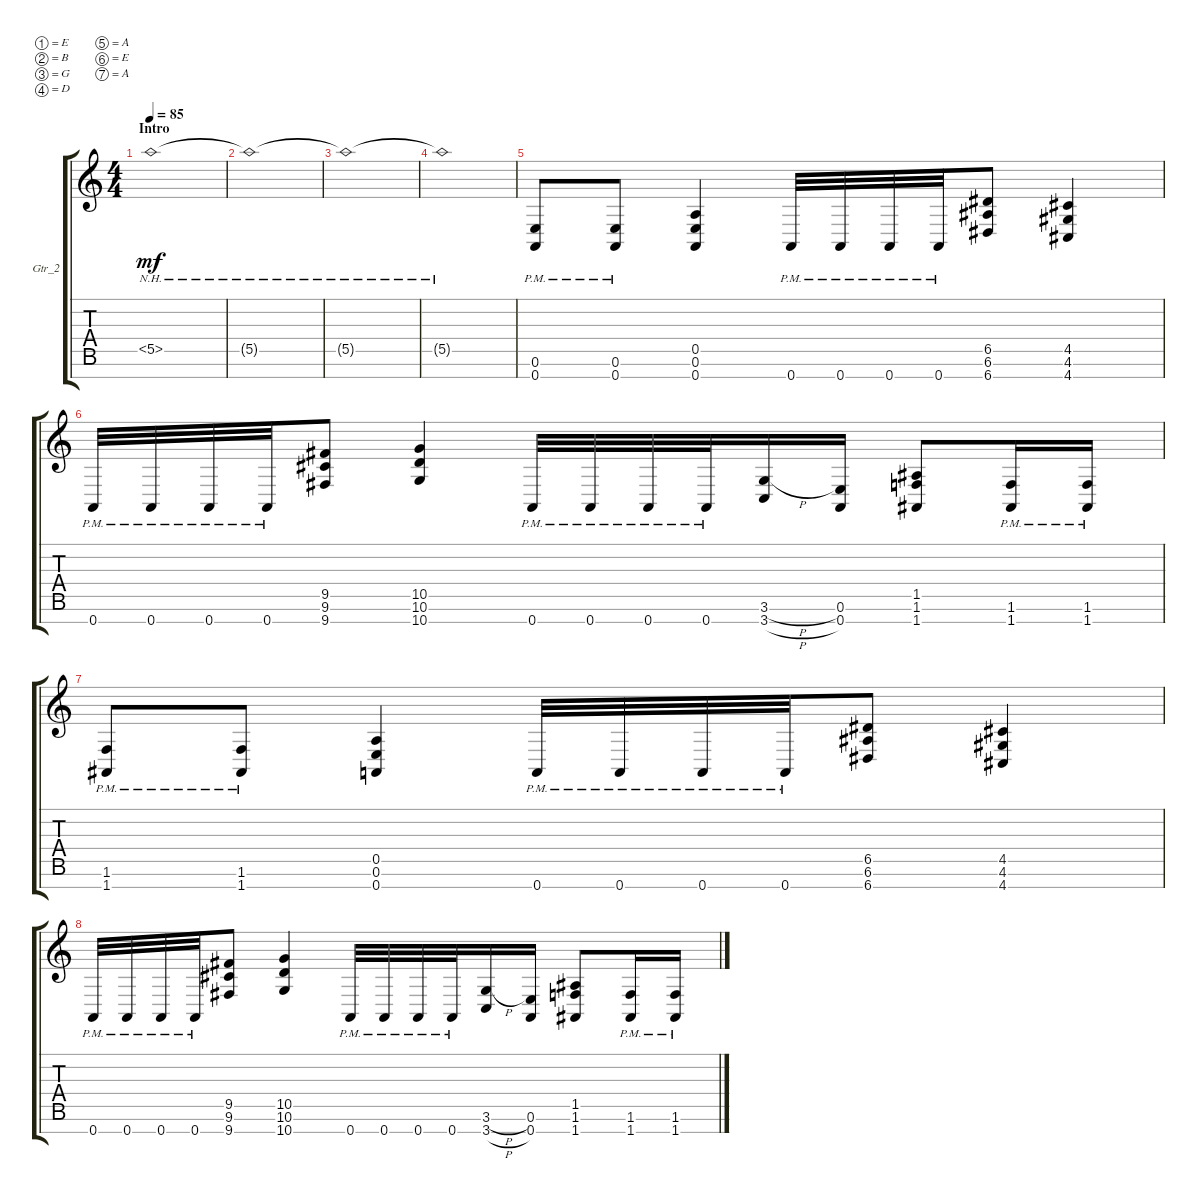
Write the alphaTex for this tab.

\defaultSystemsLayout 4
\bracketExtendMode groupsimilarinstruments
\firstSystemTrackNameOrientation horizontal
\otherSystemsTrackNameOrientation horizontal
\track ("Guitar_Right" "Gtr_2") {instrument distortionguitar}
\staff {score tabs}
\tuning (E4 B3 G3 D3 A2 E2 A1)
\ts (4 4)
\section ("" "Intro")
\tempo 85
\clef g2
\ks c
5.5{nh}.1{dy mf instrument distortionguitar} |
5.5{nh t}.1 |
5.5{nh t}.1 |
5.5{nh t}.1 |
\section ("" "")
(0.7{pm} 0.6{pm}).8 (0.7{pm} 0.6{pm}).8 (0.7 0.6 0.5).4 0.7{pm}.32 0.7{pm}.32 0.7{pm}.32 0.7{pm}.32 (6.7 6.6 6.5).8 (4.7 4.6 4.5).4 |
0.7{pm}.32 0.7{pm}.32 0.7{pm}.32 0.7{pm}.32 (9.7 9.6 9.5).8 (10.7 10.6 10.5).4 0.7{pm}.32 0.7{pm}.32 0.7{pm}.32 0.7{pm}.32 (3.7{h} 3.6{h}).16 (0.7 0.6).16 (1.7 1.6 1.5).8 (1.7{pm} 1.6{pm}).16 (1.7{pm} 1.6{pm}).16 |
(1.7{pm} 1.6{pm}).8 (1.7{pm} 1.6{pm}).8 (0.7 0.6 0.5).4 0.7{pm}.32 0.7{pm}.32 0.7{pm}.32 0.7{pm}.32 (6.7 6.6 6.5).8 (4.7 4.6 4.5).4 |
0.7{pm}.32 0.7{pm}.32 0.7{pm}.32 0.7{pm}.32 (9.7 9.6 9.5).8 (10.7 10.6 10.5).4 0.7{pm}.32 0.7{pm}.32 0.7{pm}.32 0.7{pm}.32 (3.7{h} 3.6{h}).16 (0.7 0.6).16 (1.7 1.6 1.5).8 (1.7{pm} 1.6{pm}).16 (1.7{pm} 1.6{pm}).16
